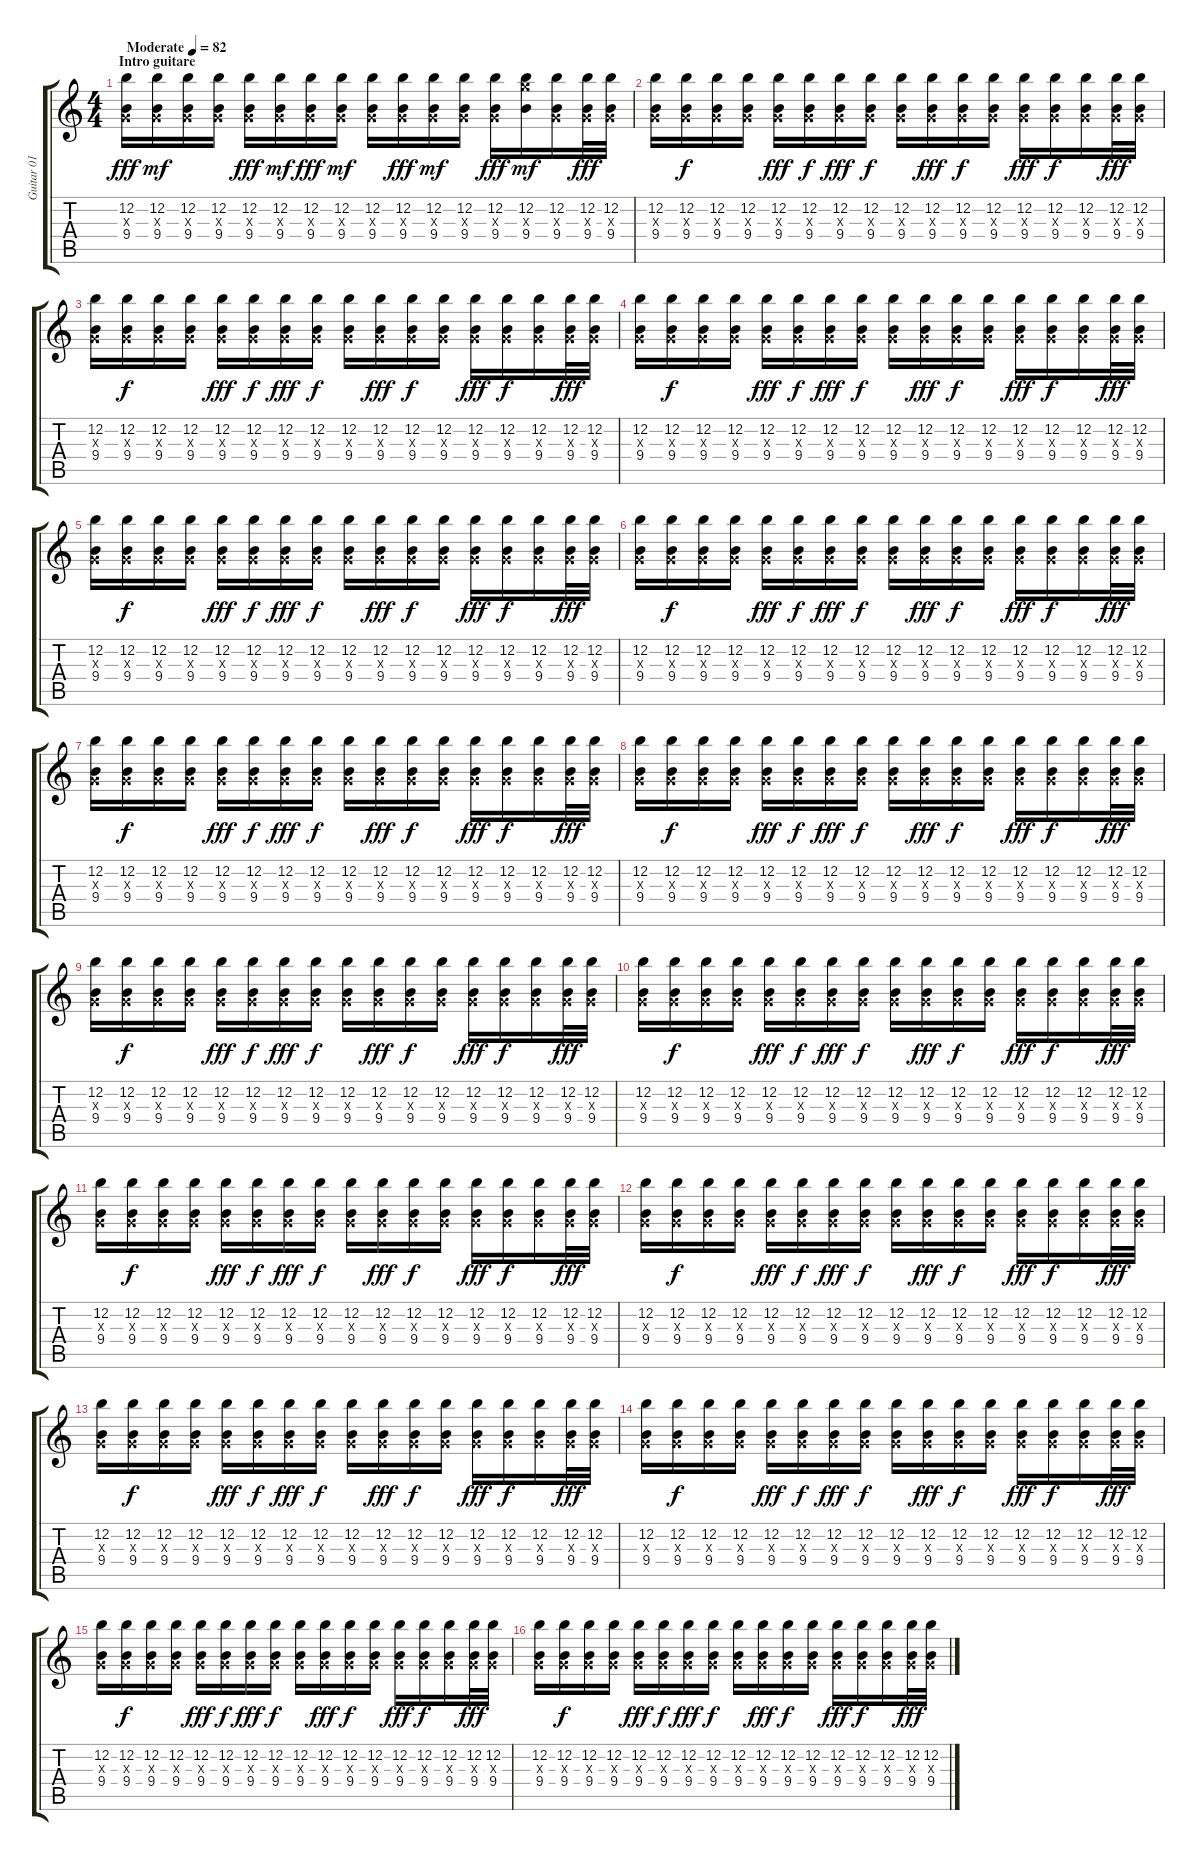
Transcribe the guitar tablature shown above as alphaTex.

\track ("Guitar 01 intro (Deryck)" "Guitar 01 ") {instrument electricguitarjazz}
\staff {score tabs}
\tuning (E4 B3 G3 D3 A2 E2) {hide}
\ts (4 4)
\section ("" "Intro guitare")
\tempo (82 "Moderate")
\clef g2
\ks c
(12.2 0.3{x} 9.4).16{dy fff instrument electricguitarjazz} (12.2 0.3{x} 9.4).16{dy mf} (12.2 0.3{x} 9.4).16 (12.2 0.3{x} 9.4).16 (12.2 0.3{x} 9.4).16{dy fff} (12.2 0.3{x} 9.4).16{dy mf} (12.2 0.3{x} 9.4).16{dy fff} (12.2 0.3{x} 9.4).16{dy mf} (12.2 0.3{x} 9.4).16 (12.2 0.3{x} 9.4).16{dy fff} (12.2 0.3{x} 9.4).16{dy mf} (12.2 0.3{x} 9.4).16 (12.2 0.3{x} 9.4).16{dy fff} (12.2 12.3{x} 9.4).16{dy mf} (12.2 0.3{x} 9.4).16 (12.2 0.3{x} 9.4).32{dy fff} (12.2 0.3{x} 9.4).32 |
(12.2 0.3{x} 9.4).16 (12.2 0.3{x} 9.4).16{dy f} (12.2 0.3{x} 9.4).16 (12.2 0.3{x} 9.4).16 (12.2 0.3{x} 9.4).16{dy fff} (12.2 0.3{x} 9.4).16{dy f} (12.2 0.3{x} 9.4).16{dy fff} (12.2 0.3{x} 9.4).16{dy f} (12.2 0.3{x} 9.4).16 (12.2 0.3{x} 9.4).16{dy fff} (12.2 0.3{x} 9.4).16{dy f} (12.2 0.3{x} 9.4).16 (12.2 0.3{x} 9.4).16{dy fff} (12.2 0.3{x} 9.4).16{dy f} (12.2 0.3{x} 9.4).16 (12.2 0.3{x} 9.4).32{dy fff} (12.2 0.3{x} 9.4).32 |
(12.2 0.3{x} 9.4).16{volume 5} (12.2 0.3{x} 9.4).16{dy f} (12.2 0.3{x} 9.4).16 (12.2 0.3{x} 9.4).16 (12.2 0.3{x} 9.4).16{dy fff} (12.2 0.3{x} 9.4).16{dy f} (12.2 0.3{x} 9.4).16{dy fff} (12.2 0.3{x} 9.4).16{dy f} (12.2 0.3{x} 9.4).16 (12.2 0.3{x} 9.4).16{dy fff} (12.2 0.3{x} 9.4).16{dy f} (12.2 0.3{x} 9.4).16 (12.2 0.3{x} 9.4).16{dy fff} (12.2 0.3{x} 9.4).16{dy f} (12.2 0.3{x} 9.4).16 (12.2 0.3{x} 9.4).32{dy fff} (12.2 0.3{x} 9.4).32 |
(12.2 0.3{x} 9.4).16 (12.2 0.3{x} 9.4).16{dy f} (12.2 0.3{x} 9.4).16 (12.2 0.3{x} 9.4).16 (12.2 0.3{x} 9.4).16{dy fff} (12.2 0.3{x} 9.4).16{dy f} (12.2 0.3{x} 9.4).16{dy fff} (12.2 0.3{x} 9.4).16{dy f} (12.2 0.3{x} 9.4).16 (12.2 0.3{x} 9.4).16{dy fff} (12.2 0.3{x} 9.4).16{dy f} (12.2 0.3{x} 9.4).16 (12.2 0.3{x} 9.4).16{dy fff} (12.2 0.3{x} 9.4).16{dy f} (12.2 0.3{x} 9.4).16 (12.2 0.3{x} 9.4).32{dy fff} (12.2 0.3{x} 9.4).32 |
(12.2 0.3{x} 9.4).16 (12.2 0.3{x} 9.4).16{dy f} (12.2 0.3{x} 9.4).16 (12.2 0.3{x} 9.4).16 (12.2 0.3{x} 9.4).16{dy fff} (12.2 0.3{x} 9.4).16{dy f} (12.2 0.3{x} 9.4).16{dy fff} (12.2 0.3{x} 9.4).16{dy f} (12.2 0.3{x} 9.4).16 (12.2 0.3{x} 9.4).16{dy fff} (12.2 0.3{x} 9.4).16{dy f} (12.2 0.3{x} 9.4).16 (12.2 0.3{x} 9.4).16{dy fff} (12.2 0.3{x} 9.4).16{dy f} (12.2 0.3{x} 9.4).16 (12.2 0.3{x} 9.4).32{dy fff} (12.2 0.3{x} 9.4).32 |
(12.2 0.3{x} 9.4).16 (12.2 0.3{x} 9.4).16{dy f} (12.2 0.3{x} 9.4).16 (12.2 0.3{x} 9.4).16 (12.2 0.3{x} 9.4).16{dy fff} (12.2 0.3{x} 9.4).16{dy f} (12.2 0.3{x} 9.4).16{dy fff} (12.2 0.3{x} 9.4).16{dy f} (12.2 0.3{x} 9.4).16 (12.2 0.3{x} 9.4).16{dy fff} (12.2 0.3{x} 9.4).16{dy f} (12.2 0.3{x} 9.4).16 (12.2 0.3{x} 9.4).16{dy fff} (12.2 0.3{x} 9.4).16{dy f} (12.2 0.3{x} 9.4).16 (12.2 0.3{x} 9.4).32{dy fff} (12.2 0.3{x} 9.4).32 |
(12.2 0.3{x} 9.4).16 (12.2 0.3{x} 9.4).16{dy f} (12.2 0.3{x} 9.4).16 (12.2 0.3{x} 9.4).16 (12.2 0.3{x} 9.4).16{dy fff} (12.2 0.3{x} 9.4).16{dy f} (12.2 0.3{x} 9.4).16{dy fff} (12.2 0.3{x} 9.4).16{dy f} (12.2 0.3{x} 9.4).16 (12.2 0.3{x} 9.4).16{dy fff} (12.2 0.3{x} 9.4).16{dy f} (12.2 0.3{x} 9.4).16 (12.2 0.3{x} 9.4).16{dy fff} (12.2 0.3{x} 9.4).16{dy f} (12.2 0.3{x} 9.4).16 (12.2 0.3{x} 9.4).32{dy fff} (12.2 0.3{x} 9.4).32 |
(12.2 0.3{x} 9.4).16 (12.2 0.3{x} 9.4).16{dy f} (12.2 0.3{x} 9.4).16 (12.2 0.3{x} 9.4).16 (12.2 0.3{x} 9.4).16{dy fff} (12.2 0.3{x} 9.4).16{dy f} (12.2 0.3{x} 9.4).16{dy fff} (12.2 0.3{x} 9.4).16{dy f} (12.2 0.3{x} 9.4).16 (12.2 0.3{x} 9.4).16{dy fff} (12.2 0.3{x} 9.4).16{dy f} (12.2 0.3{x} 9.4).16 (12.2 0.3{x} 9.4).16{dy fff} (12.2 0.3{x} 9.4).16{dy f} (12.2 0.3{x} 9.4).16 (12.2 0.3{x} 9.4).32{dy fff} (12.2 0.3{x} 9.4).32 |
(12.2 0.3{x} 9.4).16 (12.2 0.3{x} 9.4).16{dy f} (12.2 0.3{x} 9.4).16 (12.2 0.3{x} 9.4).16 (12.2 0.3{x} 9.4).16{dy fff} (12.2 0.3{x} 9.4).16{dy f} (12.2 0.3{x} 9.4).16{dy fff} (12.2 0.3{x} 9.4).16{dy f} (12.2 0.3{x} 9.4).16 (12.2 0.3{x} 9.4).16{dy fff} (12.2 0.3{x} 9.4).16{dy f} (12.2 0.3{x} 9.4).16 (12.2 0.3{x} 9.4).16{dy fff} (12.2 0.3{x} 9.4).16{dy f} (12.2 0.3{x} 9.4).16 (12.2 0.3{x} 9.4).32{dy fff} (12.2 0.3{x} 9.4).32 |
(12.2 0.3{x} 9.4).16 (12.2 0.3{x} 9.4).16{dy f} (12.2 0.3{x} 9.4).16 (12.2 0.3{x} 9.4).16 (12.2 0.3{x} 9.4).16{dy fff} (12.2 0.3{x} 9.4).16{dy f} (12.2 0.3{x} 9.4).16{dy fff} (12.2 0.3{x} 9.4).16{dy f} (12.2 0.3{x} 9.4).16 (12.2 0.3{x} 9.4).16{dy fff} (12.2 0.3{x} 9.4).16{dy f} (12.2 0.3{x} 9.4).16 (12.2 0.3{x} 9.4).16{dy fff} (12.2 0.3{x} 9.4).16{dy f} (12.2 0.3{x} 9.4).16 (12.2 0.3{x} 9.4).32{dy fff} (12.2 0.3{x} 9.4).32 |
(12.2 0.3{x} 9.4).16 (12.2 0.3{x} 9.4).16{dy f} (12.2 0.3{x} 9.4).16 (12.2 0.3{x} 9.4).16 (12.2 0.3{x} 9.4).16{dy fff} (12.2 0.3{x} 9.4).16{dy f} (12.2 0.3{x} 9.4).16{dy fff} (12.2 0.3{x} 9.4).16{dy f} (12.2 0.3{x} 9.4).16 (12.2 0.3{x} 9.4).16{dy fff} (12.2 0.3{x} 9.4).16{dy f} (12.2 0.3{x} 9.4).16 (12.2 0.3{x} 9.4).16{dy fff} (12.2 0.3{x} 9.4).16{dy f} (12.2 0.3{x} 9.4).16 (12.2 0.3{x} 9.4).32{dy fff} (12.2 0.3{x} 9.4).32 |
(12.2 0.3{x} 9.4).16 (12.2 0.3{x} 9.4).16{dy f} (12.2 0.3{x} 9.4).16 (12.2 0.3{x} 9.4).16 (12.2 0.3{x} 9.4).16{dy fff} (12.2 0.3{x} 9.4).16{dy f} (12.2 0.3{x} 9.4).16{dy fff} (12.2 0.3{x} 9.4).16{dy f} (12.2 0.3{x} 9.4).16 (12.2 0.3{x} 9.4).16{dy fff} (12.2 0.3{x} 9.4).16{dy f} (12.2 0.3{x} 9.4).16 (12.2 0.3{x} 9.4).16{dy fff} (12.2 0.3{x} 9.4).16{dy f} (12.2 0.3{x} 9.4).16 (12.2 0.3{x} 9.4).32{dy fff} (12.2 0.3{x} 9.4).32 |
(12.2 0.3{x} 9.4).16 (12.2 0.3{x} 9.4).16{dy f} (12.2 0.3{x} 9.4).16 (12.2 0.3{x} 9.4).16 (12.2 0.3{x} 9.4).16{dy fff} (12.2 0.3{x} 9.4).16{dy f} (12.2 0.3{x} 9.4).16{dy fff} (12.2 0.3{x} 9.4).16{dy f} (12.2 0.3{x} 9.4).16 (12.2 0.3{x} 9.4).16{dy fff} (12.2 0.3{x} 9.4).16{dy f} (12.2 0.3{x} 9.4).16 (12.2 0.3{x} 9.4).16{dy fff} (12.2 0.3{x} 9.4).16{dy f} (12.2 0.3{x} 9.4).16 (12.2 0.3{x} 9.4).32{dy fff} (12.2 0.3{x} 9.4).32 |
(12.2 0.3{x} 9.4).16 (12.2 0.3{x} 9.4).16{dy f} (12.2 0.3{x} 9.4).16 (12.2 0.3{x} 9.4).16 (12.2 0.3{x} 9.4).16{dy fff} (12.2 0.3{x} 9.4).16{dy f} (12.2 0.3{x} 9.4).16{dy fff} (12.2 0.3{x} 9.4).16{dy f} (12.2 0.3{x} 9.4).16 (12.2 0.3{x} 9.4).16{dy fff} (12.2 0.3{x} 9.4).16{dy f} (12.2 0.3{x} 9.4).16 (12.2 0.3{x} 9.4).16{dy fff} (12.2 0.3{x} 9.4).16{dy f} (12.2 0.3{x} 9.4).16 (12.2 0.3{x} 9.4).32{dy fff} (12.2 0.3{x} 9.4).32 |
(12.2 0.3{x} 9.4).16 (12.2 0.3{x} 9.4).16{dy f} (12.2 0.3{x} 9.4).16 (12.2 0.3{x} 9.4).16 (12.2 0.3{x} 9.4).16{dy fff} (12.2 0.3{x} 9.4).16{dy f} (12.2 0.3{x} 9.4).16{dy fff} (12.2 0.3{x} 9.4).16{dy f} (12.2 0.3{x} 9.4).16 (12.2 0.3{x} 9.4).16{dy fff} (12.2 0.3{x} 9.4).16{dy f} (12.2 0.3{x} 9.4).16 (12.2 0.3{x} 9.4).16{dy fff} (12.2 0.3{x} 9.4).16{dy f} (12.2 0.3{x} 9.4).16 (12.2 0.3{x} 9.4).32{dy fff} (12.2 0.3{x} 9.4).32 |
(12.2 0.3{x} 9.4).16 (12.2 0.3{x} 9.4).16{dy f} (12.2 0.3{x} 9.4).16 (12.2 0.3{x} 9.4).16 (12.2 0.3{x} 9.4).16{dy fff} (12.2 0.3{x} 9.4).16{dy f} (12.2 0.3{x} 9.4).16{dy fff} (12.2 0.3{x} 9.4).16{dy f} (12.2 0.3{x} 9.4).16 (12.2 0.3{x} 9.4).16{dy fff} (12.2 0.3{x} 9.4).16{dy f} (12.2 0.3{x} 9.4).16 (12.2 0.3{x} 9.4).16{dy fff} (12.2 0.3{x} 9.4).16{dy f} (12.2 0.3{x} 9.4).16 (12.2 0.3{x} 9.4).32{dy fff} (12.2 0.3{x} 9.4).32
